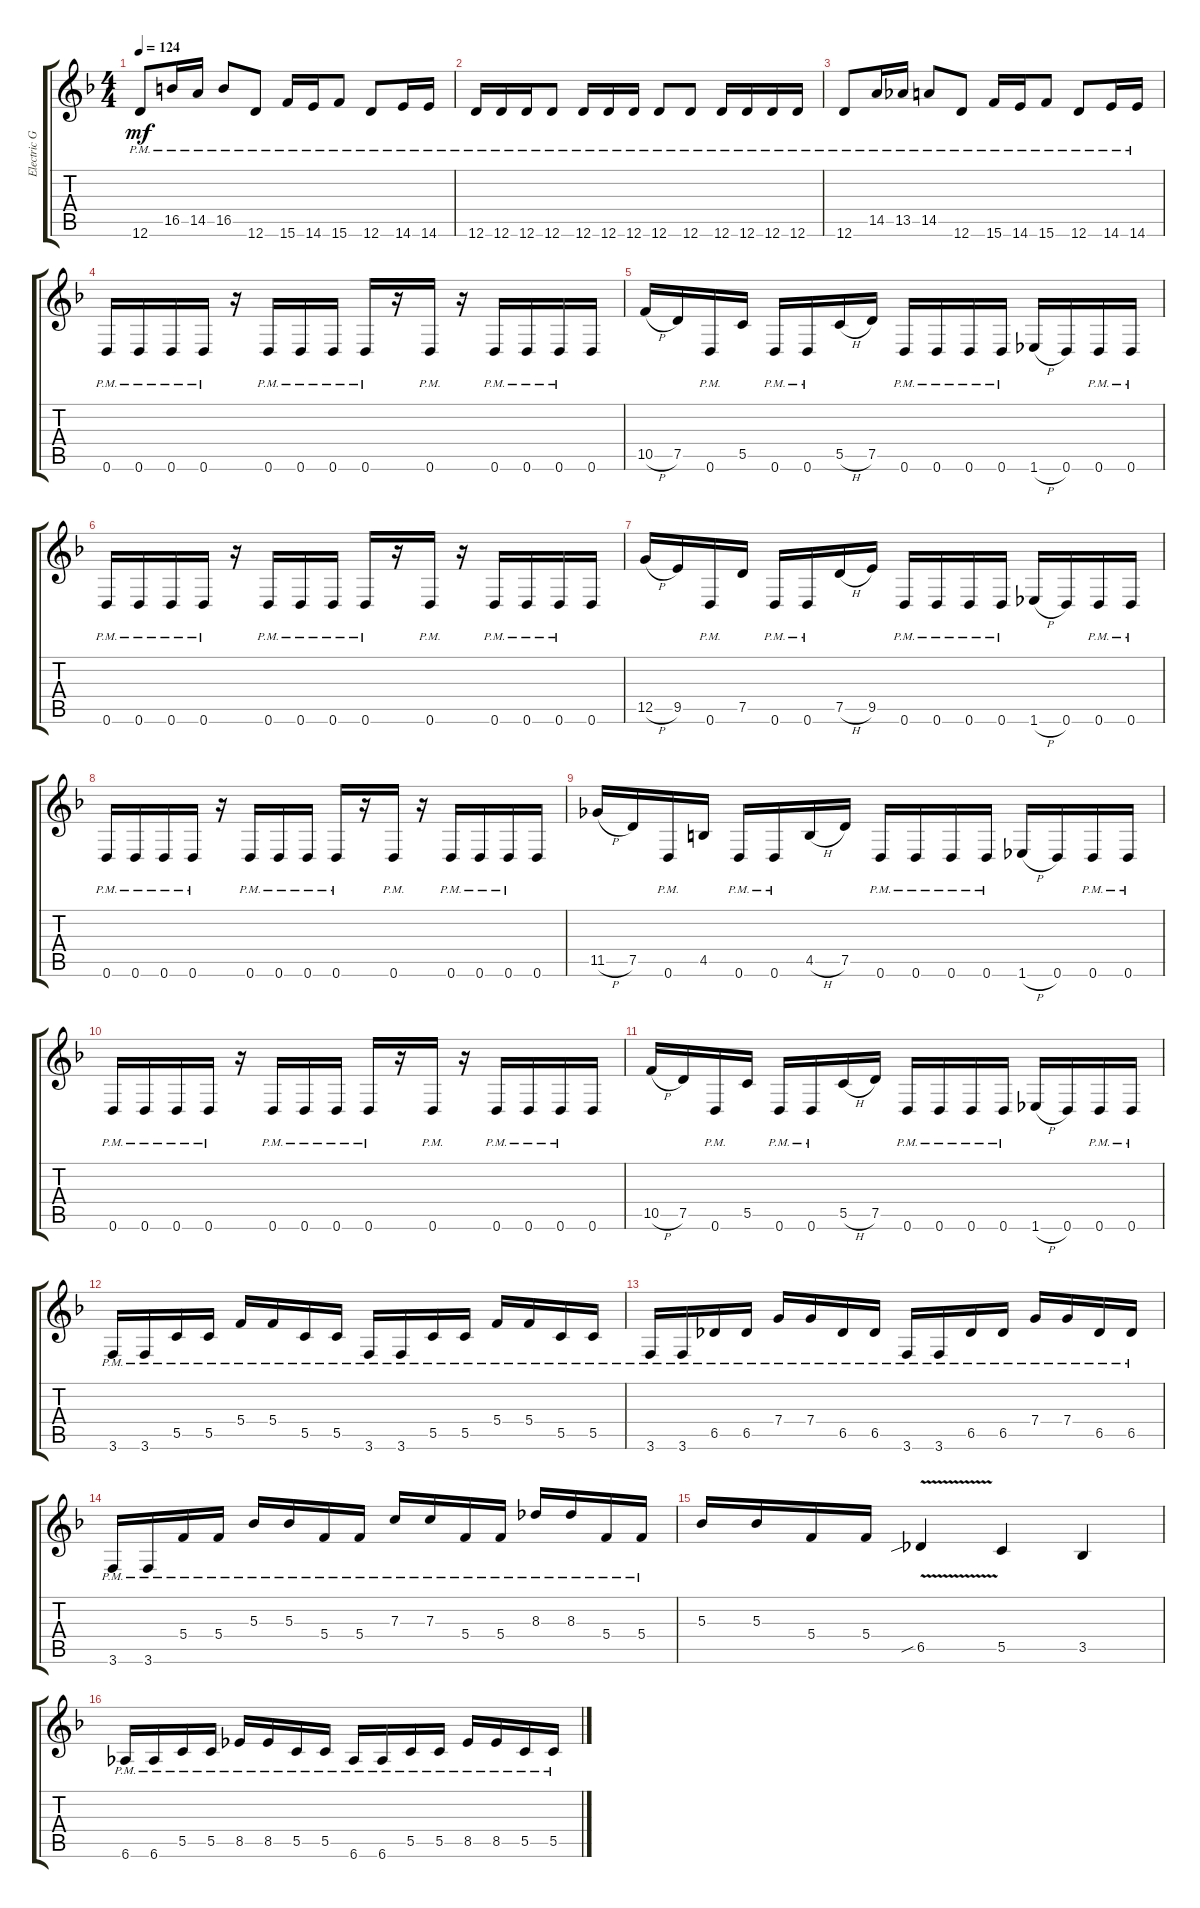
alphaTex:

\track ("Electric Guitar 1" "Electric G") {instrument distortionguitar}
\staff {score tabs}
\tuning (D4 A3 F3 C3 G2 D2) {hide}
\ts (4 4)
\tempo 124
\clef g2
\ks dminor
12.6{pm}.8{dy mf} 16.5{pm}.16 14.5{pm}.16 16.5{pm}.8 12.6{pm}.8 15.6{pm}.16 14.6{pm}.16 15.6{pm}.8 12.6{pm}.8 14.6{pm}.16 14.6{pm}.16 |
12.6{pm}.16 12.6{pm}.16 12.6{pm}.16 12.6{pm}.8 12.6{pm}.16 12.6{pm}.16 12.6{pm}.16 12.6{pm}.8 12.6{pm}.8 12.6{pm}.16 12.6{pm}.16 12.6{pm}.16 12.6{pm}.16 |
12.6{pm}.8 14.5{pm}.16 13.5{pm}.16 14.5{pm}.8 12.6{pm}.8 15.6{pm}.16 14.6{pm}.16 15.6{pm}.8 12.6{pm}.8 14.6{pm}.16 14.6{pm}.16 |
0.6{pm}.16 0.6{pm}.16 0.6{pm}.16 0.6{pm}.16 r.16 0.6{pm}.16 0.6{pm}.16 0.6{pm}.16 0.6{pm}.16 r.16 0.6{pm}.16 r.16 0.6{pm}.16 0.6{pm}.16 0.6{pm}.16 0.6.16 |
10.5{h}.16 7.5.16 0.6{pm}.16 5.5.16 0.6{pm}.16 0.6{pm}.16 5.5{h}.16 7.5.16 0.6{pm}.16 0.6{pm}.16 0.6{pm}.16 0.6{pm}.16 1.6{h}.16 0.6.16 0.6{pm}.16 0.6{pm}.16 |
0.6{pm}.16 0.6{pm}.16 0.6{pm}.16 0.6{pm}.16 r.16 0.6{pm}.16 0.6{pm}.16 0.6{pm}.16 0.6{pm}.16 r.16 0.6{pm}.16 r.16 0.6{pm}.16 0.6{pm}.16 0.6{pm}.16 0.6.16 |
12.5{h}.16 9.5.16 0.6{pm}.16 7.5.16 0.6{pm}.16 0.6{pm}.16 7.5{h}.16 9.5.16 0.6{pm}.16 0.6{pm}.16 0.6{pm}.16 0.6{pm}.16 1.6{h}.16 0.6.16 0.6{pm}.16 0.6{pm}.16 |
0.6{pm}.16 0.6{pm}.16 0.6{pm}.16 0.6{pm}.16 r.16 0.6{pm}.16 0.6{pm}.16 0.6{pm}.16 0.6{pm}.16 r.16 0.6{pm}.16 r.16 0.6{pm}.16 0.6{pm}.16 0.6{pm}.16 0.6.16 |
11.5{h}.16 7.5.16 0.6{pm}.16 4.5.16 0.6{pm}.16 0.6{pm}.16 4.5{h}.16 7.5.16 0.6{pm}.16 0.6{pm}.16 0.6{pm}.16 0.6{pm}.16 1.6{h}.16 0.6.16 0.6{pm}.16 0.6{pm}.16 |
0.6{pm}.16 0.6{pm}.16 0.6{pm}.16 0.6{pm}.16 r.16 0.6{pm}.16 0.6{pm}.16 0.6{pm}.16 0.6{pm}.16 r.16 0.6{pm}.16 r.16 0.6{pm}.16 0.6{pm}.16 0.6{pm}.16 0.6.16 |
10.5{h}.16 7.5.16 0.6{pm}.16 5.5.16 0.6{pm}.16 0.6{pm}.16 5.5{h}.16 7.5.16 0.6{pm}.16 0.6{pm}.16 0.6{pm}.16 0.6{pm}.16 1.6{h}.16 0.6.16 0.6{pm}.16 0.6{pm}.16 |
3.6{pm}.16 3.6{pm}.16 5.5{pm}.16 5.5{pm}.16 5.4{pm}.16 5.4{pm}.16 5.5{pm}.16 5.5{pm}.16 3.6{pm}.16 3.6{pm}.16 5.5{pm}.16 5.5{pm}.16 5.4{pm}.16 5.4{pm}.16 5.5{pm}.16 5.5{pm}.16 |
3.6{pm}.16 3.6{pm}.16 6.5{pm}.16 6.5{pm}.16 7.4{pm}.16 7.4{pm}.16 6.5{pm}.16 6.5{pm}.16 3.6{pm}.16 3.6{pm}.16 6.5{pm}.16 6.5{pm}.16 7.4{pm}.16 7.4{pm}.16 6.5{pm}.16 6.5{pm}.16 |
3.6{pm}.16 3.6{pm}.16 5.4{pm}.16 5.4{pm}.16 5.3{pm}.16 5.3{pm}.16 5.4{pm}.16 5.4{pm}.16 7.3{pm}.16 7.3{pm}.16 5.4{pm}.16 5.4{pm}.16 8.3{pm}.16 8.3{pm}.16 5.4{pm}.16 5.4{pm}.16 |
5.3.16 5.3.16 5.4.16 5.4.16 6.5{v sib}.4 5.5.4 3.5.4 |
6.6{pm}.16 6.6{pm}.16 5.5{pm}.16 5.5{pm}.16 8.5{pm}.16 8.5{pm}.16 5.5{pm}.16 5.5{pm}.16 6.6{pm}.16 6.6{pm}.16 5.5{pm}.16 5.5{pm}.16 8.5{pm}.16 8.5{pm}.16 5.5{pm}.16 5.5{pm}.16
